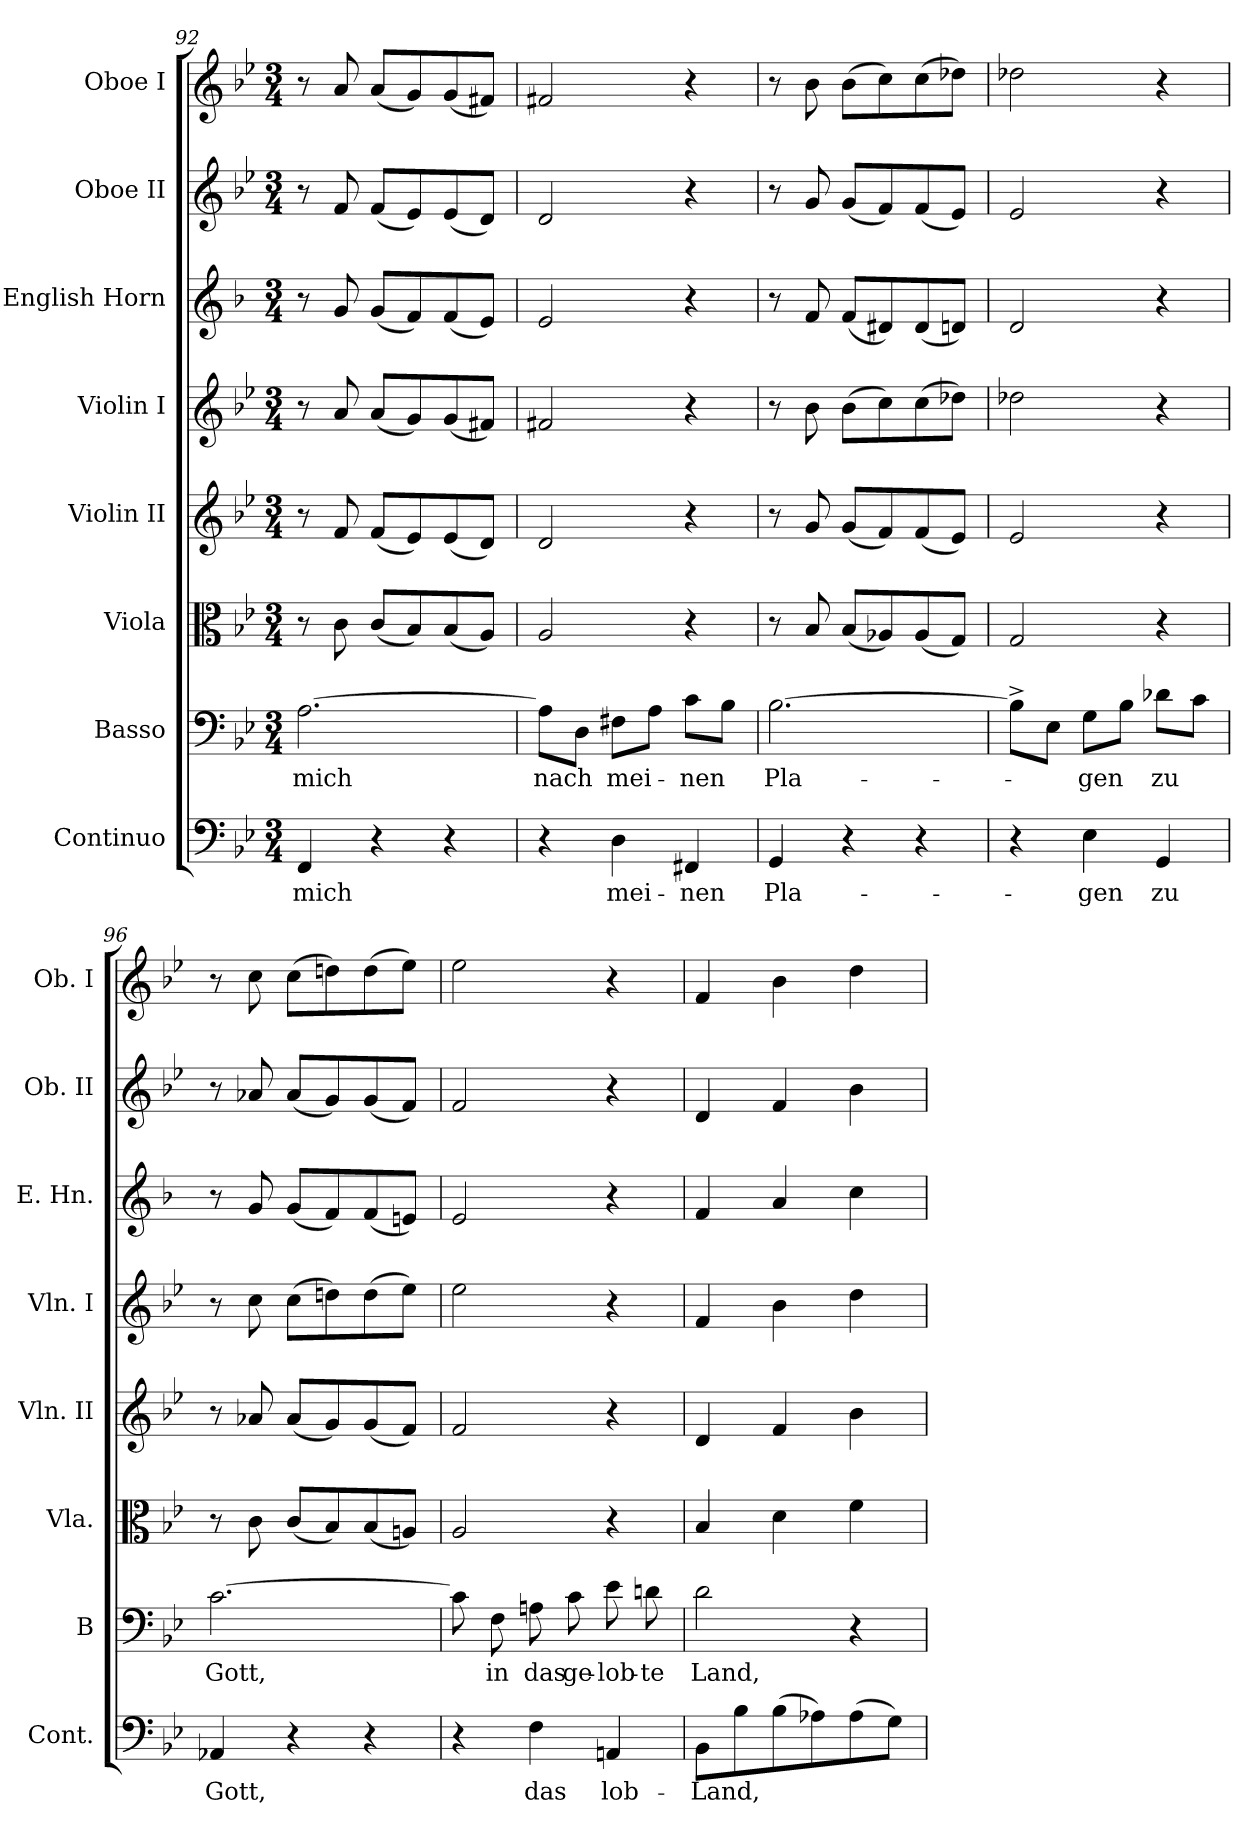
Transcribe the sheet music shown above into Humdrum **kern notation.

**kern	**text	**kern	**text	**kern	**kern	**kern	**kern	**kern	**kern
*part8	*part8	*part7	*part7	*part6	*part5	*part4	*part3	*part2	*part1
*staff8	*staff8	*staff7	*staff7	*staff6	*staff5	*staff4	*staff3	*staff2	*staff1
*I"Continuo	*	*I"Basso	*	*I"Viola	*I"Violin II	*I"Violin I	*I"English  Horn	*I"Oboe II	*I"Oboe I
*I'Cont.	*	*I'B	*	*I'Vla.	*I'Vln. II	*I'Vln. I	*I'E. Hn.	*I'Ob. II	*I'Ob. I
*clefF4	*	*clefF4	*	*clefC3	*clefG2	*clefG2	*clefG2	*clefG2	*clefG2
*	*	*	*	*	*	*	*ITrd-3c-5	*	*
*k[b-e-]	*	*k[b-e-]	*	*k[b-e-]	*k[b-e-]	*k[b-e-]	*k[b-e-]	*k[b-e-]	*k[b-e-]
*B-:	*	*B-:	*	*B-:	*B-:	*B-:	*B-:	*B-:	*B-:
*M3/4	*	*M3/4	*	*M3/4	*M3/4	*M3/4	*M3/4	*M3/4	*M3/4
=92	=92	=92	=92	=92	=92	=92	=92	=92	=92
!	!LO:LY:a	!	!LO:LY:b	!	!	!	!	!	!
4FF/	mich	[>2.A\	mich	8r	8r	8r	8r	8r	8r
.	.	.	.	8c\	8f/	8a/	8cc/	8f/	8a/
4r	.	.	.	(<8c/L	(<8f/L	(<8a/L	(<8cc/L	(<8f/L	(<8a/L
.	.	.	.	8B-/)	8e-/)	8g/)	8b-/)	8e-/)	8g/)
4r	.	.	.	(<8B-/	(<8e-/	(<8g/	(<8b-/	(<8e-/	(<8g/
.	.	.	.	8A/J)	8d/J)	8f#X/J)	8a/J)	8d/J)	8f#X/J)
=93	=93	=93	=93	=93	=93	=93	=93	=93	=93
!	!	!	!LO:LY:b	!	!	!	!	!	!
4r	.	8A\L]	nach	2A/	2d/	2f#X/	2a/	2d/	2f#X/
.	.	8D\J	.	.	.	.	.	.	.
!	!LO:LY:a:cj	!	!LO:LY:b:cj	!	!	!	!	!	!
4D\	mei-	8F#X\L	mei-	.	.	.	.	.	.
.	.	8A\J	.	.	.	.	.	.	.
!	!LO:LY:a	!	!LO:LY:b	!	!	!	!	!	!
4FF#X/	-nen	8c\L	-nen	4r	4r	4r	4r	4r	4r
.	.	8B-\J	.	.	.	.	.	.	.
=94	=94	=94	=94	=94	=94	=94	=94	=94	=94
!	!LO:LY:a:cj	!	!LO:LY:b:cj	!	!	!	!	!	!
4GG/	Pla-	[>2.B-\	Pla-	8r	8r	8r	8r	8r	8r
.	.	.	.	8B-/	8g/	8b-\	8b-/	8g/	8b-\
4r	.	.	.	(<8B-/L	(<8g/L	(>8b-\L	(<8b-/L	(<8g/L	(>8b-\L
.	.	.	.	8A-X/)	8f/)	8cc\)	8g#X/)	8f/)	8cc\)
4r	.	.	.	(<8A-/	(<8f/	(>8cc\	(<8g#/	(<8f/	(>8cc\
.	.	.	.	8G/J)	8e-/J)	8dd-X\J)	8g/J)	8e-/J)	8dd-X\J)
=95	=95	=95	=95	=95	=95	=95	=95	=95	=95
4r	.	8B-^<\L]	.	2G/	2e-/	2dd-X\	2g/	2e-/	2dd-X\
.	.	8E-\J	.	.	.	.	.	.	.
!	!LO:LY:a	!	!LO:LY:b	!	!	!	!	!	!
4E-\	-gen	8G\L	-gen	.	.	.	.	.	.
.	.	8B-\J	.	.	.	.	.	.	.
!	!LO:LY:a:cj	!	!LO:LY:b:cj	!	!	!	!	!	!
4GG/	zu	8d-X\L	zu	4r	4r	4r	4r	4r	4r
.	.	8c\J	.	.	.	.	.	.	.
=96	=96	=96	=96	=96	=96	=96	=96	=96	=96
!	!LO:LY:a	!	!LO:LY:b	!	!	!	!	!	!
4AA-X/	Gott,	[<2.c\	Gott,	8r	8r	8r	8r	8r	8r
.	.	.	.	8c\	8a-X/	8cc\	8cc/	8a-X/	8cc\
4r	.	.	.	(<8c/L	(<8a-/L	(>8cc\L	(<8cc/L	(<8a-/L	(>8cc\L
.	.	.	.	8B-/)	8g/)	8ddn\)	8b-/)	8g/)	8ddn\)
4r	.	.	.	(<8B-/	(<8g/	(>8dd\	(<8b-/	(<8g/	(>8dd\
.	.	.	.	8An/J)	8f/J)	8ee-\J)	8an/J)	8f/J)	8ee-\J)
!!LO:PB:g=z
=97	=97	=97	=97	=97	=97	=97	=97	=97	=97
4r	.	8c\]	.	2A/	2f/	2ee-\	2a/	2f/	2ee-\
!	!	!	!LO:LY:b:cj	!	!	!	!	!	!
.	.	8F\	in	.	.	.	.	.	.
!	!LO:LY:a:cj	!	!LO:LY:b:cj	!	!	!	!	!	!
4F\	das	8An\	das	.	.	.	.	.	.
!	!	!	!LO:LY:b	!	!	!	!	!	!
.	.	8c\	ge-	.	.	.	.	.	.
!	!LO:LY:a:cj	!	!LO:LY:b:cj	!	!	!	!	!	!
4AAn/	lob-	8e-\	-lob-	4r	4r	4r	4r	4r	4r
!	!	!	!LO:LY:b:rj	!	!	!	!	!	!
.	.	8dn\	-te	.	.	.	.	.	.
=98	=98	=98	=98	=98	=98	=98	=98	=98	=98
!	!LO:LY:a:cj	!	!LO:LY:b:cj	!	!	!	!	!	!
8BB-\L	-Land,	2d\	Land,	4B-/	4d/	4f/	4b-/	4d/	4f/
8B-\	.	.	.	.	.	.	.	.	.
(>8B-\	.	.	.	4d\	4f/	4b-\	4dd/	4f/	4b-\
8A-X\)	.	.	.	.	.	.	.	.	.
(>8A-\	.	4r	.	4f\	4b-\	4dd\	4ff\	4b-\	4dd\
8G\J)	.	.	.	.	.	.	.	.	.
=	=	=	=	=	=	=	=	=	=
*-	*-	*-	*-	*-	*-	*-	*-	*-	*-
